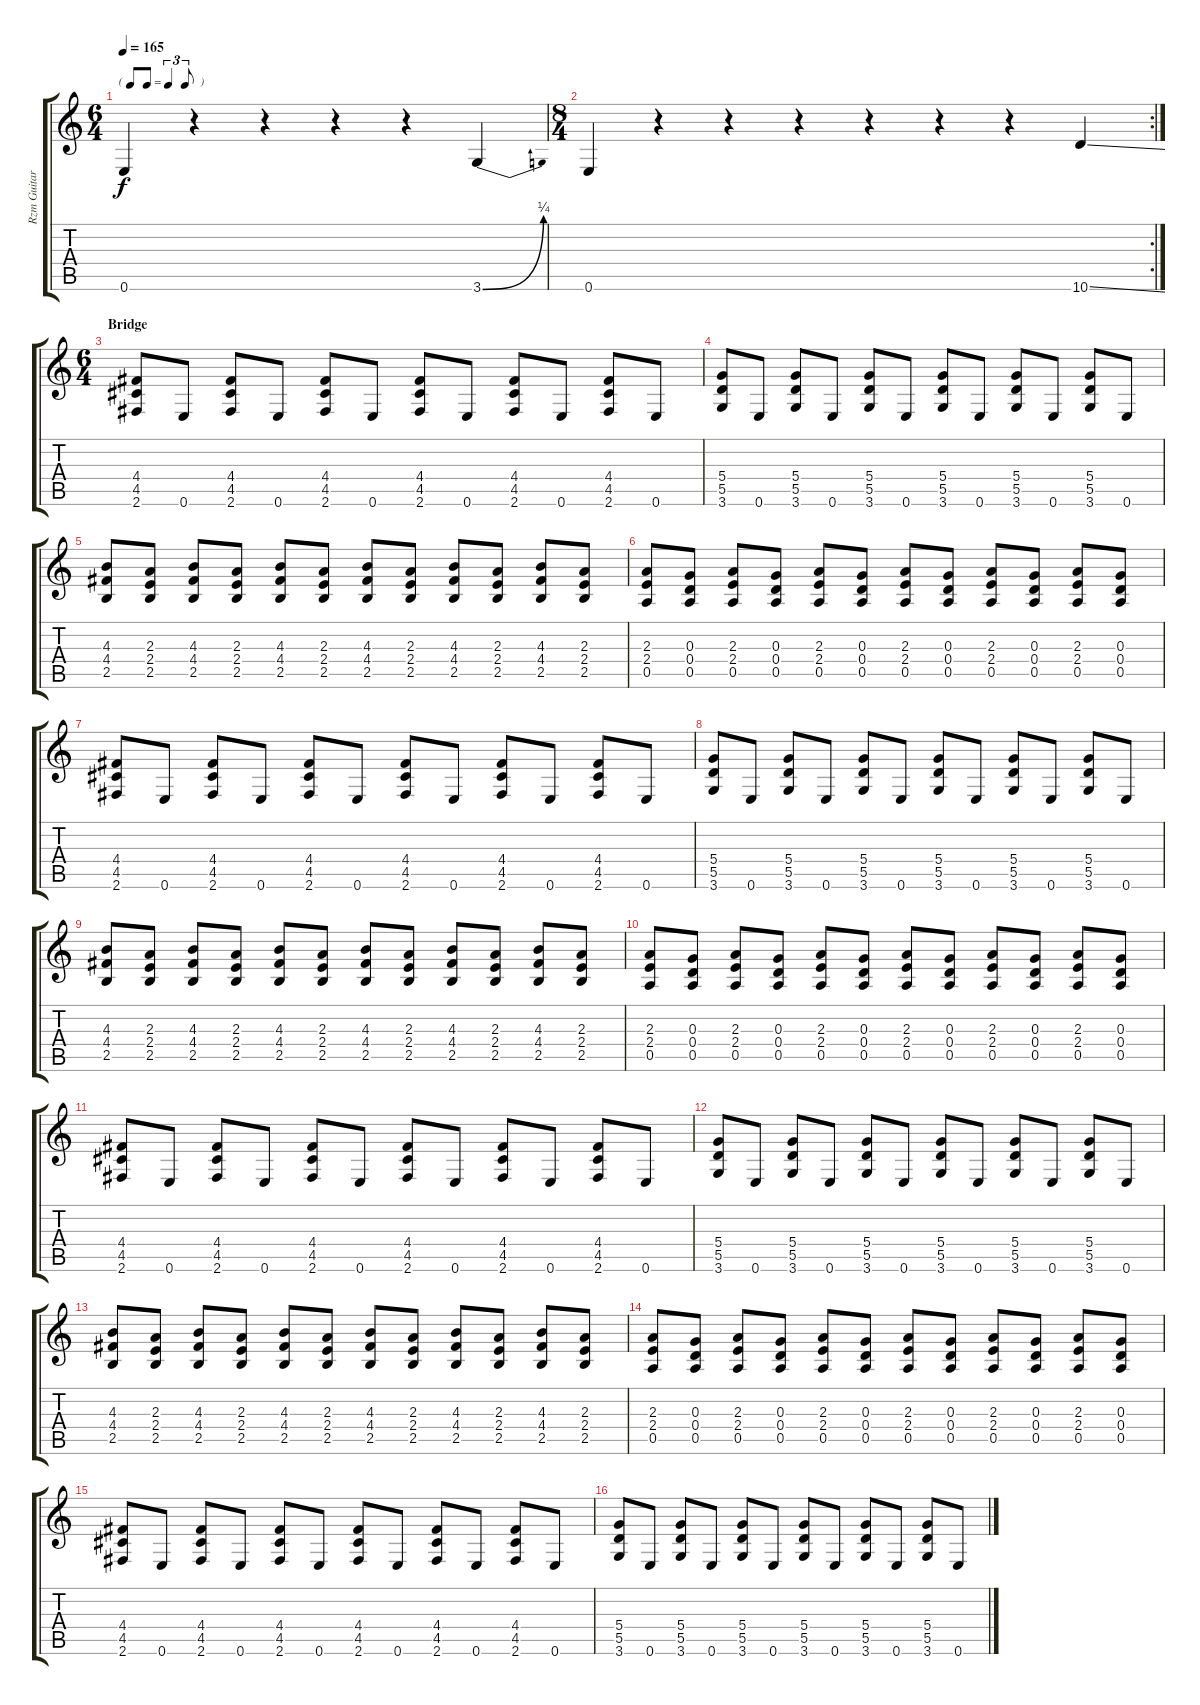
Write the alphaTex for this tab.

\track ("Rzm Guitar" "Rzm Guitar") {instrument distortionguitar}
\staff {score tabs}
\tuning (E4 B3 G3 D3 A2 E2) {hide}
\ts (6 4)
\tf triplet8th
\tempo 165
\clef g2
\ks c
0.6.4{dy f} r.4 r.4 r.4 r.4 3.6{be (bend 0 0 60 1)}.4 |
\rc 2
\ts (8 4)
0.6.4 r.4 r.4 r.4 r.4 r.4 r.4 10.6{ss}.4 |
\ts (6 4)
\section ("" "Bridge")
(4.4 4.5 2.6).8 0.6.8 (4.4 4.5 2.6).8 0.6.8 (4.4 4.5 2.6).8 0.6.8 (4.4 4.5 2.6).8 0.6.8 (4.4 4.5 2.6).8 0.6.8 (4.4 4.5 2.6).8 0.6.8 |
(5.4 5.5 3.6).8 0.6.8 (5.4 5.5 3.6).8 0.6.8 (5.4 5.5 3.6).8 0.6.8 (5.4 5.5 3.6).8 0.6.8 (5.4 5.5 3.6).8 0.6.8 (5.4 5.5 3.6).8 0.6.8 |
(4.3 4.4 2.5).8 (2.3 2.4 2.5).8 (4.3 4.4 2.5).8 (2.3 2.4 2.5).8 (4.3 4.4 2.5).8 (2.3 2.4 2.5).8 (4.3 4.4 2.5).8 (2.3 2.4 2.5).8 (4.3 4.4 2.5).8 (2.3 2.4 2.5).8 (4.3 4.4 2.5).8 (2.3 2.4 2.5).8 |
(2.3 2.4 0.5).8 (0.3 0.4 0.5).8 (2.3 2.4 0.5).8 (0.3 0.4 0.5).8 (2.3 2.4 0.5).8 (0.3 0.4 0.5).8 (2.3 2.4 0.5).8 (0.3 0.4 0.5).8 (2.3 2.4 0.5).8 (0.3 0.4 0.5).8 (2.3 2.4 0.5).8 (0.3 0.4 0.5).8 |
(4.4 4.5 2.6).8 0.6.8 (4.4 4.5 2.6).8 0.6.8 (4.4 4.5 2.6).8 0.6.8 (4.4 4.5 2.6).8 0.6.8 (4.4 4.5 2.6).8 0.6.8 (4.4 4.5 2.6).8 0.6.8 |
(5.4 5.5 3.6).8 0.6.8 (5.4 5.5 3.6).8 0.6.8 (5.4 5.5 3.6).8 0.6.8 (5.4 5.5 3.6).8 0.6.8 (5.4 5.5 3.6).8 0.6.8 (5.4 5.5 3.6).8 0.6.8 |
(4.3 4.4 2.5).8 (2.3 2.4 2.5).8 (4.3 4.4 2.5).8 (2.3 2.4 2.5).8 (4.3 4.4 2.5).8 (2.3 2.4 2.5).8 (4.3 4.4 2.5).8 (2.3 2.4 2.5).8 (4.3 4.4 2.5).8 (2.3 2.4 2.5).8 (4.3 4.4 2.5).8 (2.3 2.4 2.5).8 |
(2.3 2.4 0.5).8 (0.3 0.4 0.5).8 (2.3 2.4 0.5).8 (0.3 0.4 0.5).8 (2.3 2.4 0.5).8 (0.3 0.4 0.5).8 (2.3 2.4 0.5).8 (0.3 0.4 0.5).8 (2.3 2.4 0.5).8 (0.3 0.4 0.5).8 (2.3 2.4 0.5).8 (0.3 0.4 0.5).8 |
(4.4 4.5 2.6).8 0.6.8 (4.4 4.5 2.6).8 0.6.8 (4.4 4.5 2.6).8 0.6.8 (4.4 4.5 2.6).8 0.6.8 (4.4 4.5 2.6).8 0.6.8 (4.4 4.5 2.6).8 0.6.8 |
(5.4 5.5 3.6).8 0.6.8 (5.4 5.5 3.6).8 0.6.8 (5.4 5.5 3.6).8 0.6.8 (5.4 5.5 3.6).8 0.6.8 (5.4 5.5 3.6).8 0.6.8 (5.4 5.5 3.6).8 0.6.8 |
(4.3 4.4 2.5).8 (2.3 2.4 2.5).8 (4.3 4.4 2.5).8 (2.3 2.4 2.5).8 (4.3 4.4 2.5).8 (2.3 2.4 2.5).8 (4.3 4.4 2.5).8 (2.3 2.4 2.5).8 (4.3 4.4 2.5).8 (2.3 2.4 2.5).8 (4.3 4.4 2.5).8 (2.3 2.4 2.5).8 |
(2.3 2.4 0.5).8 (0.3 0.4 0.5).8 (2.3 2.4 0.5).8 (0.3 0.4 0.5).8 (2.3 2.4 0.5).8 (0.3 0.4 0.5).8 (2.3 2.4 0.5).8 (0.3 0.4 0.5).8 (2.3 2.4 0.5).8 (0.3 0.4 0.5).8 (2.3 2.4 0.5).8 (0.3 0.4 0.5).8 |
(4.4 4.5 2.6).8 0.6.8 (4.4 4.5 2.6).8 0.6.8 (4.4 4.5 2.6).8 0.6.8 (4.4 4.5 2.6).8 0.6.8 (4.4 4.5 2.6).8 0.6.8 (4.4 4.5 2.6).8 0.6.8 |
(5.4 5.5 3.6).8 0.6.8 (5.4 5.5 3.6).8 0.6.8 (5.4 5.5 3.6).8 0.6.8 (5.4 5.5 3.6).8 0.6.8 (5.4 5.5 3.6).8 0.6.8 (5.4 5.5 3.6).8 0.6.8
